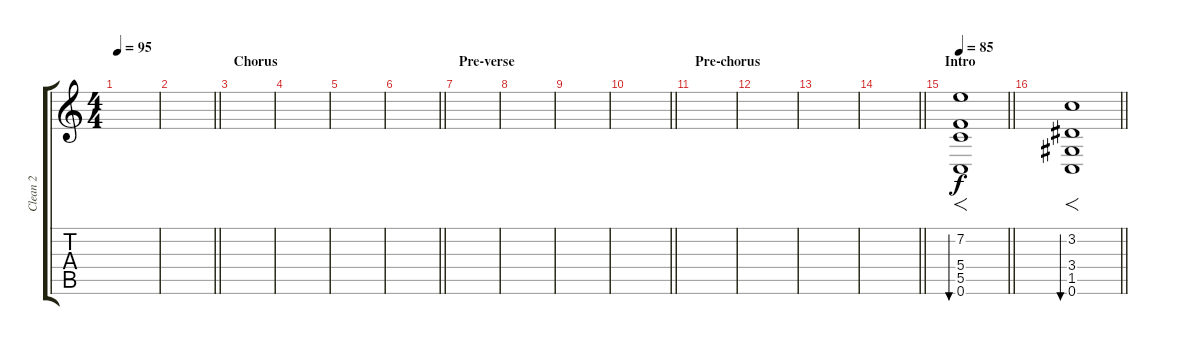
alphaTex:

\track ("Clean 2" "Clean 2") {instrument electricguitarclean}
\staff {score tabs}
\tuning (D4 A3 F3 C3 G2 C2) {hide}
\ts (4 4)
\tempo 95
\clef g2
\ks c
|
\barLineRight lightlight
|
\section ("" "Chorus")
|
|
|
\barLineRight lightlight
|
\section ("" "Pre-verse")
|
|
|
\barLineRight lightlight
|
\section ("" "Pre-chorus")
|
|
|
\barLineRight lightlight
|
\section ("" "Intro")
\tempo 85
\barLineRight lightlight
(7.2 5.4 5.5 0.6).1{f bu 60} |
\barLineRight lightlight
(3.2 3.4 1.5 0.6).1{f bu 60}
